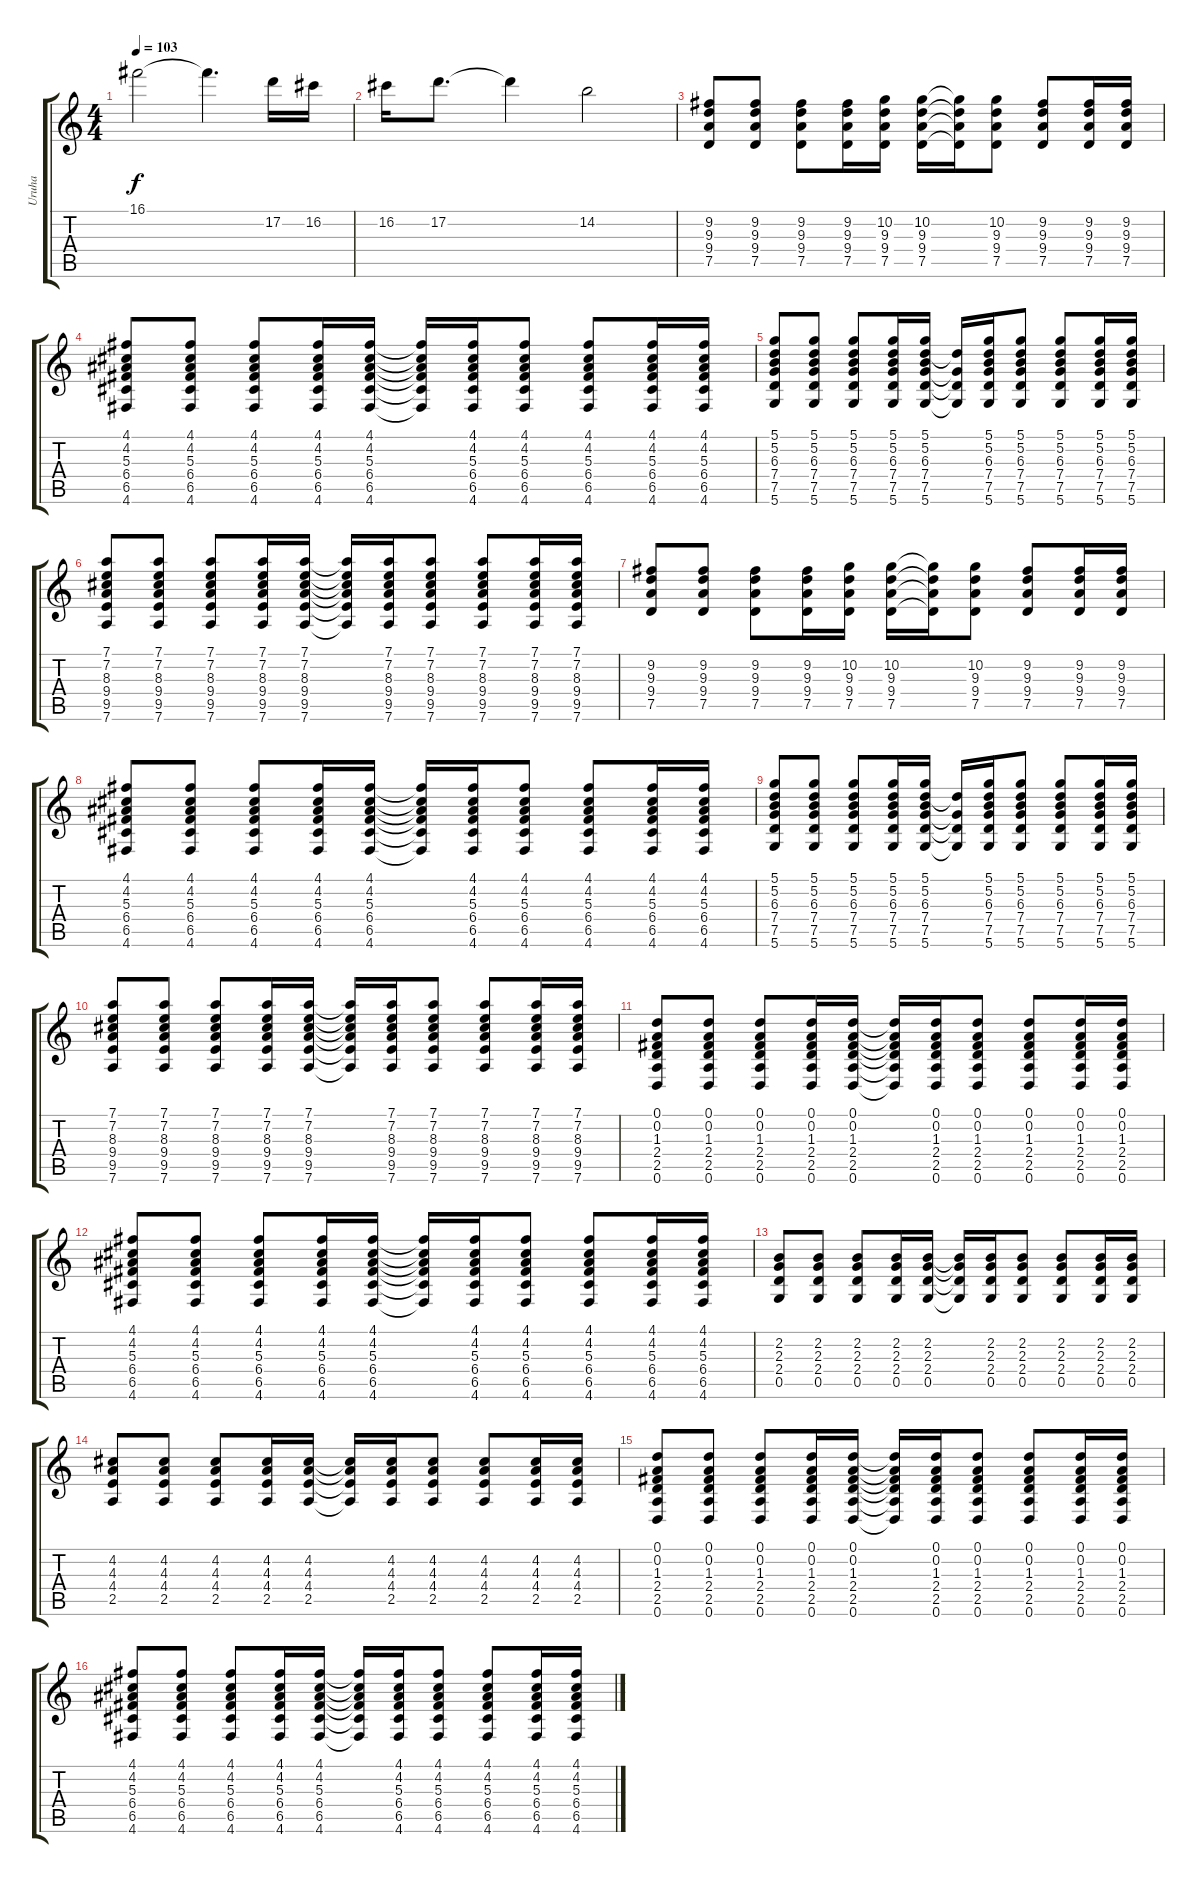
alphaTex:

\track ("Uruha" "Uruha") {instrument overdrivenguitar}
\staff {score tabs}
\tuning (D4 A3 F3 C3 G2 D2) {hide}
\ts (4 4)
\tempo 103
\clef g2
\ks c
16.1.2{dy f} 16.1{t}.4{d} 17.2.16 16.2.16 |
16.2.16 17.2.8{d} 17.2{t}.4 14.2.2 |
(9.2 9.3 9.4 7.5).8 (9.2 9.3 9.4 7.5).8 (9.2 9.3 9.4 7.5).8 (9.2 9.3 9.4 7.5).16 (10.2 9.3 9.4 7.5).16 (10.2 9.3 9.4 7.5).16 (10.2{t} 9.3{t} 9.4{t} 7.5{t}).16 (10.2 9.3 9.4 7.5).8 (9.2 9.3 9.4 7.5).8 (9.2 9.3 9.4 7.5).16 (9.2 9.3 9.4 7.5).16 |
(4.1 4.2 5.3 6.4 6.5 4.6).8 (4.1 4.2 5.3 6.4 6.5 4.6).8 (4.1 4.2 5.3 6.4 6.5 4.6).8 (4.1 4.2 5.3 6.4 6.5 4.6).16 (4.1 4.2 5.3 6.4 6.5 4.6).16 (4.1{t} 4.2{t} 5.3{t} 6.4{t} 6.5{t} 4.6{t}).16 (4.1 4.2 5.3 6.4 6.5 4.6).16 (4.1 4.2 5.3 6.4 6.5 4.6).8 (4.1 4.2 5.3 6.4 6.5 4.6).8 (4.1 4.2 5.3 6.4 6.5 4.6).16 (4.1 4.2 5.3 6.4 6.5 4.6).16 |
(5.1 5.2 6.3 7.4 7.5 5.6).8 (5.1 5.2 6.3 7.4 7.5 5.6).8 (5.1 5.2 6.3 7.4 7.5 5.6).8 (5.1 5.2 6.3 7.4 7.5 5.6).16 (5.1 5.2 6.3 7.4 7.5 5.6).16 (5.2{t} 7.4{t} 7.5{t} 5.6{t}).16 (5.1 5.2 6.3 7.4 7.5 5.6).16 (5.1 5.2 6.3 7.4 7.5 5.6).8 (5.1 5.2 6.3 7.4 7.5 5.6).8 (5.1 5.2 6.3 7.4 7.5 5.6).16 (5.1 5.2 6.3 7.4 7.5 5.6).16 |
(7.1 7.2 8.3 9.4 9.5 7.6).8 (7.1 7.2 8.3 9.4 9.5 7.6).8 (7.1 7.2 8.3 9.4 9.5 7.6).8 (7.1 7.2 8.3 9.4 9.5 7.6).16 (7.1 7.2 8.3 9.4 9.5 7.6).16 (7.1{t} 7.2{t} 8.3{t} 9.4{t} 9.5{t} 7.6{t}).16 (7.1 7.2 8.3 9.4 9.5 7.6).16 (7.1 7.2 8.3 9.4 9.5 7.6).8 (7.1 7.2 8.3 9.4 9.5 7.6).8 (7.1 7.2 8.3 9.4 9.5 7.6).16 (7.1 7.2 8.3 9.4 9.5 7.6).16 |
(9.2 9.3 9.4 7.5).8 (9.2 9.3 9.4 7.5).8 (9.2 9.3 9.4 7.5).8 (9.2 9.3 9.4 7.5).16 (10.2 9.3 9.4 7.5).16 (10.2 9.3 9.4 7.5).16 (10.2{t} 9.3{t} 9.4{t} 7.5{t}).16 (10.2 9.3 9.4 7.5).8 (9.2 9.3 9.4 7.5).8 (9.2 9.3 9.4 7.5).16 (9.2 9.3 9.4 7.5).16 |
(4.1 4.2 5.3 6.4 6.5 4.6).8 (4.1 4.2 5.3 6.4 6.5 4.6).8 (4.1 4.2 5.3 6.4 6.5 4.6).8 (4.1 4.2 5.3 6.4 6.5 4.6).16 (4.1 4.2 5.3 6.4 6.5 4.6).16 (4.1{t} 4.2{t} 5.3{t} 6.4{t} 6.5{t} 4.6{t}).16 (4.1 4.2 5.3 6.4 6.5 4.6).16 (4.1 4.2 5.3 6.4 6.5 4.6).8 (4.1 4.2 5.3 6.4 6.5 4.6).8 (4.1 4.2 5.3 6.4 6.5 4.6).16 (4.1 4.2 5.3 6.4 6.5 4.6).16 |
(5.1 5.2 6.3 7.4 7.5 5.6).8 (5.1 5.2 6.3 7.4 7.5 5.6).8 (5.1 5.2 6.3 7.4 7.5 5.6).8 (5.1 5.2 6.3 7.4 7.5 5.6).16 (5.1 5.2 6.3 7.4 7.5 5.6).16 (5.2{t} 7.4{t} 7.5{t} 5.6{t}).16 (5.1 5.2 6.3 7.4 7.5 5.6).16 (5.1 5.2 6.3 7.4 7.5 5.6).8 (5.1 5.2 6.3 7.4 7.5 5.6).8 (5.1 5.2 6.3 7.4 7.5 5.6).16 (5.1 5.2 6.3 7.4 7.5 5.6).16 |
(7.1 7.2 8.3 9.4 9.5 7.6).8 (7.1 7.2 8.3 9.4 9.5 7.6).8 (7.1 7.2 8.3 9.4 9.5 7.6).8 (7.1 7.2 8.3 9.4 9.5 7.6).16 (7.1 7.2 8.3 9.4 9.5 7.6).16 (7.1{t} 7.2{t} 8.3{t} 9.4{t} 9.5{t} 7.6{t}).16 (7.1 7.2 8.3 9.4 9.5 7.6).16 (7.1 7.2 8.3 9.4 9.5 7.6).8 (7.1 7.2 8.3 9.4 9.5 7.6).8 (7.1 7.2 8.3 9.4 9.5 7.6).16 (7.1 7.2 8.3 9.4 9.5 7.6).16 |
(0.1 0.2 1.3 2.4 2.5 0.6).8 (0.1 0.2 1.3 2.4 2.5 0.6).8 (0.1 0.2 1.3 2.4 2.5 0.6).8 (0.1 0.2 1.3 2.4 2.5 0.6).16 (0.1 0.2 1.3 2.4 2.5 0.6).16 (0.1{t} 0.2{t} 1.3{t} 2.4{t} 2.5{t} 0.6{t}).16 (0.1 0.2 1.3 2.4 2.5 0.6).16 (0.1 0.2 1.3 2.4 2.5 0.6).8 (0.1 0.2 1.3 2.4 2.5 0.6).8 (0.1 0.2 1.3 2.4 2.5 0.6).16 (0.1 0.2 1.3 2.4 2.5 0.6).16 |
(4.1 4.2 5.3 6.4 6.5 4.6).8 (4.1 4.2 5.3 6.4 6.5 4.6).8 (4.1 4.2 5.3 6.4 6.5 4.6).8 (4.1 4.2 5.3 6.4 6.5 4.6).16 (4.1 4.2 5.3 6.4 6.5 4.6).16 (4.1{t} 4.2{t} 5.3{t} 6.4{t} 6.5{t} 4.6{t}).16 (4.1 4.2 5.3 6.4 6.5 4.6).16 (4.1 4.2 5.3 6.4 6.5 4.6).8 (4.1 4.2 5.3 6.4 6.5 4.6).8 (4.1 4.2 5.3 6.4 6.5 4.6).16 (4.1 4.2 5.3 6.4 6.5 4.6).16 |
(2.2 2.3 2.4 0.5).8 (2.2 2.3 2.4 0.5).8 (2.2 2.3 2.4 0.5).8 (2.2 2.3 2.4 0.5).16 (2.2 2.3 2.4 0.5).16 (2.2{t} 2.3{t} 2.4{t} 0.5{t}).16 (2.2 2.3 2.4 0.5).16 (2.2 2.3 2.4 0.5).8 (2.2 2.3 2.4 0.5).8 (2.2 2.3 2.4 0.5).16 (2.2 2.3 2.4 0.5).16 |
(4.2 4.3 4.4 2.5).8 (4.2 4.3 4.4 2.5).8 (4.2 4.3 4.4 2.5).8 (4.2 4.3 4.4 2.5).16 (4.2 4.3 4.4 2.5).16 (4.2{t} 4.3{t} 4.4{t} 2.5{t}).16 (4.2 4.3 4.4 2.5).16 (4.2 4.3 4.4 2.5).8 (4.2 4.3 4.4 2.5).8 (4.2 4.3 4.4 2.5).16 (4.2 4.3 4.4 2.5).16 |
(0.1 0.2 1.3 2.4 2.5 0.6).8 (0.1 0.2 1.3 2.4 2.5 0.6).8 (0.1 0.2 1.3 2.4 2.5 0.6).8 (0.1 0.2 1.3 2.4 2.5 0.6).16 (0.1 0.2 1.3 2.4 2.5 0.6).16 (0.1{t} 0.2{t} 1.3{t} 2.4{t} 2.5{t} 0.6{t}).16 (0.1 0.2 1.3 2.4 2.5 0.6).16 (0.1 0.2 1.3 2.4 2.5 0.6).8 (0.1 0.2 1.3 2.4 2.5 0.6).8 (0.1 0.2 1.3 2.4 2.5 0.6).16 (0.1 0.2 1.3 2.4 2.5 0.6).16 |
(4.1 4.2 5.3 6.4 6.5 4.6).8 (4.1 4.2 5.3 6.4 6.5 4.6).8 (4.1 4.2 5.3 6.4 6.5 4.6).8 (4.1 4.2 5.3 6.4 6.5 4.6).16 (4.1 4.2 5.3 6.4 6.5 4.6).16 (4.1{t} 4.2{t} 5.3{t} 6.4{t} 6.5{t} 4.6{t}).16 (4.1 4.2 5.3 6.4 6.5 4.6).16 (4.1 4.2 5.3 6.4 6.5 4.6).8 (4.1 4.2 5.3 6.4 6.5 4.6).8 (4.1 4.2 5.3 6.4 6.5 4.6).16 (4.1 4.2 5.3 6.4 6.5 4.6).16
